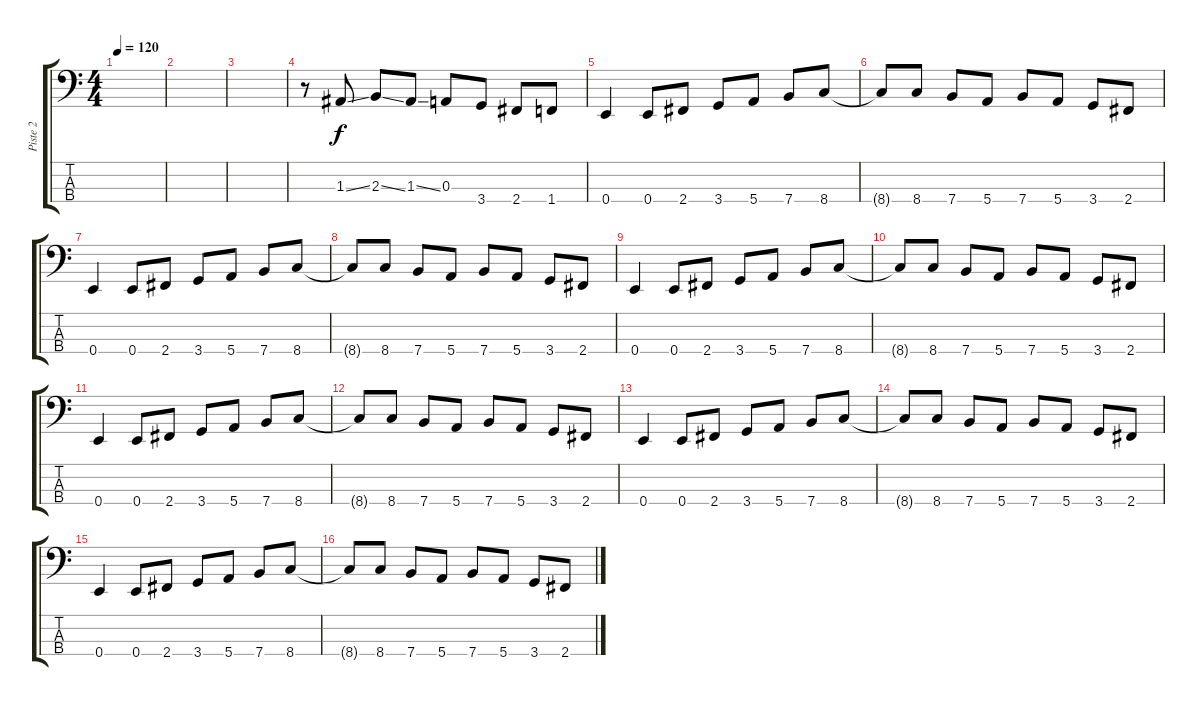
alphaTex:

\track ("Piste 2" "Piste 2") {instrument electricbassfinger}
\staff {score tabs}
\tuning (G2 D2 A1 E1) {hide}
\ts (4 4)
\tempo 120
\clef f4
\ks c
|
|
|
r.8 1.3{ss}.8 2.3{ss}.8 1.3{ss}.8 0.3.8 3.4.8 2.4.8 1.4.8 |
0.4.4{dy f} 0.4.8 2.4.8 3.4.8 5.4.8 7.4.8 8.4.8 |
8.4{t}.8 8.4.8 7.4.8 5.4.8 7.4.8 5.4.8 3.4.8 2.4.8 |
0.4.4 0.4.8 2.4.8 3.4.8 5.4.8 7.4.8 8.4.8 |
8.4{t}.8 8.4.8 7.4.8 5.4.8 7.4.8 5.4.8 3.4.8 2.4.8 |
0.4.4 0.4.8 2.4.8 3.4.8 5.4.8 7.4.8 8.4.8 |
8.4{t}.8 8.4.8 7.4.8 5.4.8 7.4.8 5.4.8 3.4.8 2.4.8 |
0.4.4 0.4.8 2.4.8 3.4.8 5.4.8 7.4.8 8.4.8 |
8.4{t}.8 8.4.8 7.4.8 5.4.8 7.4.8 5.4.8 3.4.8 2.4.8 |
0.4.4 0.4.8 2.4.8 3.4.8 5.4.8 7.4.8 8.4.8 |
8.4{t}.8 8.4.8 7.4.8 5.4.8 7.4.8 5.4.8 3.4.8 2.4.8 |
0.4.4 0.4.8 2.4.8 3.4.8 5.4.8 7.4.8 8.4.8 |
8.4{t}.8 8.4.8 7.4.8 5.4.8 7.4.8 5.4.8 3.4.8 2.4.8
